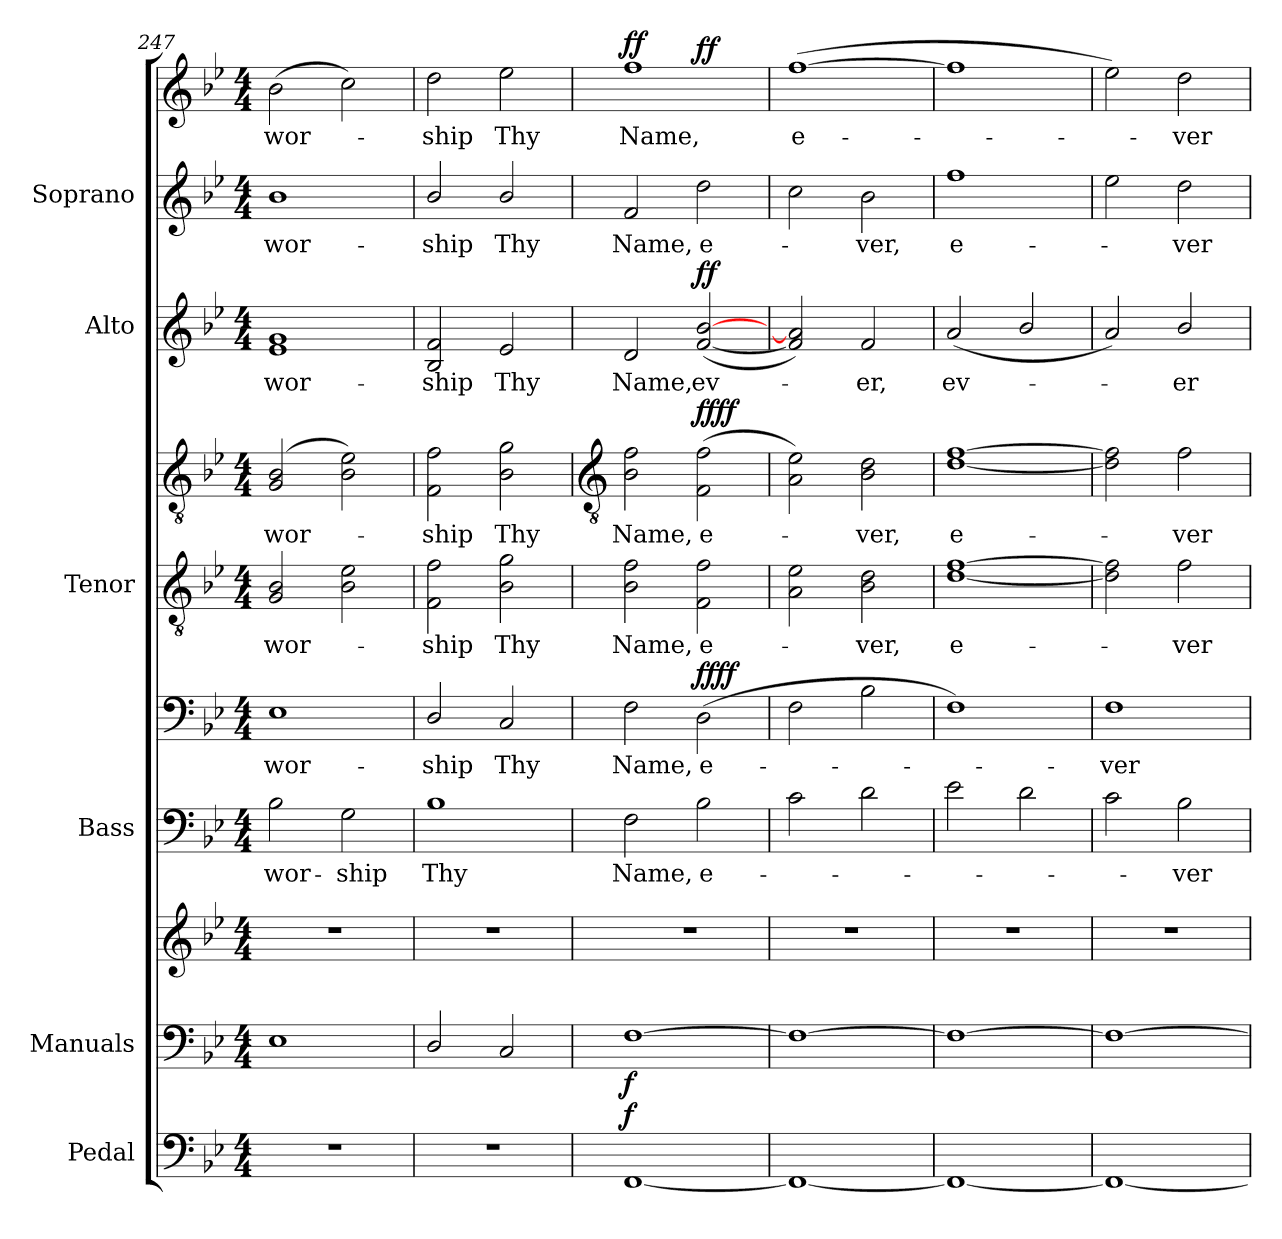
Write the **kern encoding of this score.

**kern	**dynam	**kern	**kern	**dynam	**kern	**text	**kern	**text	**dynam	**kern	**text	**kern	**text	**dynam	**kern	**text	**dynam	**kern	**text	**kern	**text	**dynam
*part6	*part6	*part5	*part5	*part5	*part4	*part4	*part4	*part4	*part4	*part3	*part3	*part3	*part3	*part3	*part2	*part2	*part2	*part1	*part1	*part1	*part1	*part1
*staff10	*staff10	*staff9	*staff8	*staff8/9	*staff7	*staff7	*staff6	*staff6	*staff6/7	*staff5	*staff5	*staff4	*staff4	*staff4/5	*staff3	*staff3	*staff3	*staff2	*staff2	*staff1	*staff1	*staff1/2
*I"Pedal	*	*I"Manuals	*	*	*I"Bass	*	*	*	*	*I"Tenor	*	*	*	*	*I"Alto	*	*	*I"Soprano	*	*	*	*
*	*	*	*	*	*I'B	*	*	*	*	*I'T	*	*	*	*	*I'A	*	*	*I'S	*	*	*	*
*clefF4	*	*clefF4	*clefG2	*	*clefF4	*	*clefF4	*	*	*clefGv2	*	*clefGv2	*	*	*clefG2	*	*	*clefG2	*	*clefG2	*	*
*k[b-e-]	*	*k[b-e-]	*k[b-e-]	*	*k[b-e-]	*	*k[b-e-]	*	*	*k[b-e-]	*	*k[b-e-]	*	*	*k[b-e-]	*	*	*k[b-e-]	*	*k[b-e-]	*	*
*B-:	*	*B-:	*B-:	*	*B-:	*	*B-:	*	*	*B-:	*	*B-:	*	*	*B-:	*	*	*B-:	*	*B-:	*	*
*M4/4	*	*M4/4	*M4/4	*	*M4/4	*	*M4/4	*	*	*M4/4	*	*M4/4	*	*	*M4/4	*	*	*M4/4	*	*M4/4	*	*
=247	=247	=247	=247	=247	=247	=247	=247	=247	=247	=247	=247	=247	=247	=247	=247	=247	=247	=247	=247	=247	=247	=247
!	!	!	!	!	!	!LO:LY:b	!	!LO:LY:b	!	!	!LO:LY:b	!	!LO:LY:b	!	!	!LO:LY:b	!	!	!LO:LY:b	!	!LO:LY:b	!
1r	.	1E-	1r	.	2B-	-wor-	1E-	wor-	.	2G 2B-	wor-	(>2G 2B-	wor-	.	1e- 1g	wor-	.	1b-	wor-	(>2b-	wor-	.
!	!	!	!	!	!	!LO:LY:b	!	!	!	!	!	!	!	!	!	!	!	!	!	!	!	!
.	.	.	.	.	2G	-ship	.	.	.	2B- 2e-	.	2B- 2e-)	.	.	.	.	.	.	.	2cc)	.	.
=248	=248	=248	=248	=248	=248	=248	=248	=248	=248	=248	=248	=248	=248	=248	=248	=248	=248	=248	=248	=248	=248	=248
!	!	!	!	!	!	!LO:LY:b	!	!LO:LY:b	!	!	!LO:LY:b	!	!LO:LY:b	!	!	!LO:LY:b	!	!	!LO:LY:b	!	!LO:LY:b	!
1r	.	2D/	1r	.	1B-	Thy	2D/	ship	.	2F\ 2f\	ship	2F\ 2f\	ship	.	2B- 2f	-ship	.	2b-/	ship	2dd	-ship	.
!	!	!	!	!	!	!	!	!LO:LY:b	!	!	!LO:LY:b	!	!LO:LY:b	!	!	!LO:LY:b	!	!	!LO:LY:b	!	!LO:LY:b	!
.	.	2C	.	.	.	.	2C	Thy	.	2B-\ 2g\	Thy	2B-\ 2g\	Thy	.	2e-	Thy	.	2b-/	Thy	2ee-	Thy	.
!!LO:LB:g=z
=249	=249	=249	=249	=249	=249	=249	=249	=249	=249	=249	=249	=249	=249	=249	=249	=249	=249	=249	=249	=249	=249	=249
*	*	*	*	*	*	*	*	*	*	*	*	*clefGv2	*	*	*	*	*	*	*	*	*	*
!	!LO:DY:a	!	!	!LO:DY:b=2	!	!LO:LY:b	!	!LO:LY:b	!	!	!LO:LY:b	!	!LO:LY:b	!	!	!LO:LY:b	!	!	!LO:LY:b	!	!LO:LY:b	!LO:DY:b
[1FF	f	[1F	1r	f	2F	Name,	2F	Name,	.	2B- 2f	Name,	2B- 2f	Name,	.	2d	Name,	.	2f	Name,	1ff	Name,	ff
!	!	!	!	!	!	!LO:LY:b	!	!LO:LY:b	!LO:DY:b=2	!	!LO:LY:b	!	!LO:LY:b	!	!	!LO:LY:b	!	!	!LO:LY:b	!	!	!
!	!	!	!	!	!	!	!	!	!LO:DY:n=1:b	!	!	!	!	!LO:DY:b=2	!	!	!	!	!	!	!	!
!	!	!	!	!	!	!	!	!	!	!	!	!	!	!LO:DY:n=1:b	!	!	!LO:DY:b	!	!	!	!	!LO:DY:b=2
.	.	.	.	.	2B-	e-	(>2D	e-	ff ff	2F 2f	e-	(>2F 2f	e-	ff ff	(>[2f [2b-	ev-	ff	2dd	e-	.	.	ff
=250	=250	=250	=250	=250	=250	=250	=250	=250	=250	=250	=250	=250	=250	=250	=250	=250	=250	=250	=250	=250	=250	=250
!	!	!	!	!	!	!	!	!	!	!	!	!	!	!	!	!	!	!	!	!	!LO:LY:b	!
1FF_	.	1F_	1r	.	2c	.	2F	.	.	2A 2e-	.	2A 2e-)	.	.	2f] 2a])	.	.	2cc	.	(>[1ff	e-	.
!	!	!	!	!	!	!	!	!	!	!	!LO:LY:b	!	!LO:LY:b	!	!	!LO:LY:b	!	!	!LO:LY:b	!	!	!
.	.	.	.	.	2d	.	2B-	.	.	2B- 2d	ver,	2B- 2d	ver,	.	2f	er,	.	2b-	ver,	.	.	.
=251	=251	=251	=251	=251	=251	=251	=251	=251	=251	=251	=251	=251	=251	=251	=251	=251	=251	=251	=251	=251	=251	=251
!	!	!	!	!	!	!	!	!	!	!	!LO:LY:b	!	!LO:LY:b	!	!	!LO:LY:b	!	!	!LO:LY:b	!	!	!
1FF_	.	1F_	1r	.	2e-	.	1F)	.	.	[1d [1f	e-	[1d [1f	e-	.	(<2a	ev-	.	1ff	e-	1ff]	.	.
.	.	.	.	.	2d	.	.	.	.	.	.	.	.	.	2b-/	.	.	.	.	.	.	.
=252	=252	=252	=252	=252	=252	=252	=252	=252	=252	=252	=252	=252	=252	=252	=252	=252	=252	=252	=252	=252	=252	=252
!	!	!	!	!	!	!	!	!LO:LY:b	!	!	!	!	!	!	!	!	!	!	!	!	!	!
1FF_	.	1F_	1r	.	2c	.	1F	ver	.	2d\] 2f\]	.	2d\] 2f\]	.	.	2a)	.	.	2ee-	.	2ee-)	.	.
!	!	!	!	!	!	!LO:LY:b	!	!	!	!	!LO:LY:b	!	!LO:LY:b	!	!	!LO:LY:b	!	!	!LO:LY:b	!	!LO:LY:b	!
.	.	.	.	.	2B-	ver	.	.	.	2f\	ver	2f\	ver	.	2b-/	er	.	2dd	ver	2dd	ver	.
=	=	=	=	=	=	=	=	=	=	=	=	=	=	=	=	=	=	=	=	=	=	=
*-	*-	*-	*-	*-	*-	*-	*-	*-	*-	*-	*-	*-	*-	*-	*-	*-	*-	*-	*-	*-	*-	*-
